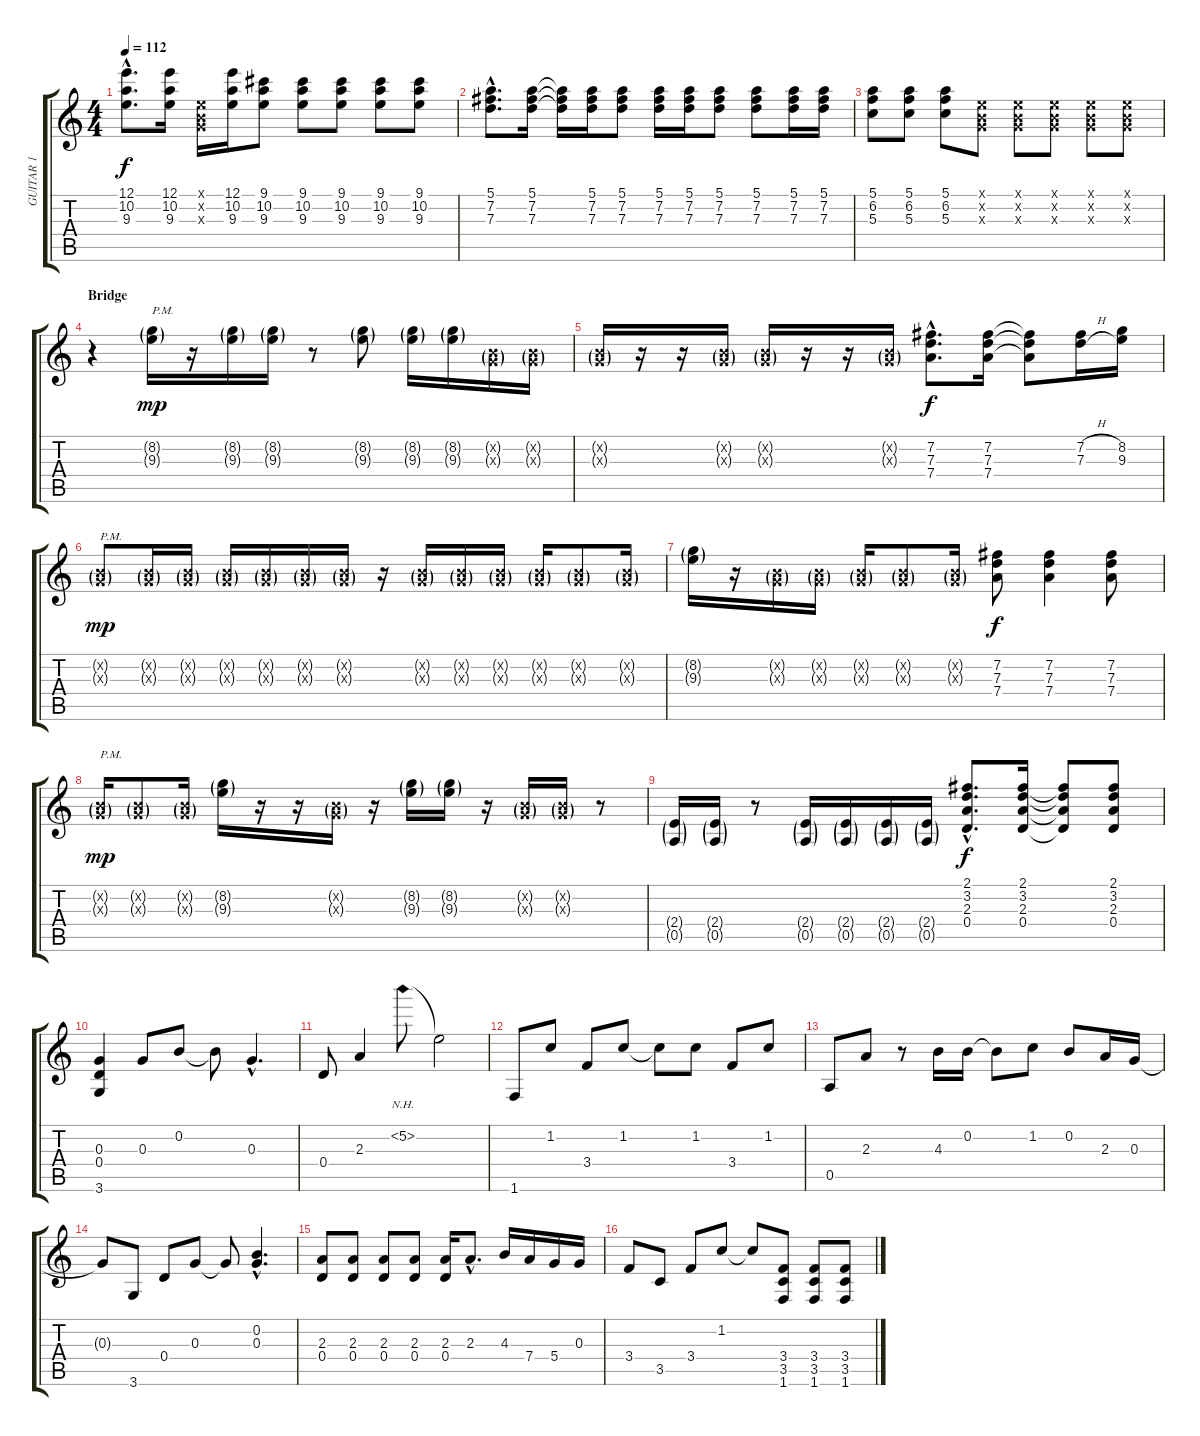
\track ("GUITAR 1" "GUITAR 1") {instrument distortionguitar}
\staff {score tabs}
\tuning (E4 B3 G3 D3 A2 E2) {hide}
\ts (4 4)
\tempo 112
\clef g2
\ks c
(12.1{hac} 10.2{hac} 9.3{hac}).8{d dy f} (12.1 10.2 9.3).16 (0.1{x} 0.2{x} 0.3{x}).16 (12.1 10.2 9.3).16 (9.1 10.2 9.3).8 (9.1 10.2 9.3).8 (9.1 10.2 9.3).8 (9.1 10.2 9.3).8 (9.1 10.2 9.3).8 |
(5.1{hac} 7.2{hac} 7.3{hac}).8{d} (5.1 7.2 7.3).16 (5.1{t} 7.2{t} 7.3{t}).16 (5.1 7.2 7.3).16 (5.1 7.2 7.3).8 (5.1 7.2 7.3).16 (5.1 7.2 7.3).16 (5.1 7.2 7.3).8 (5.1 7.2 7.3).8 (5.1 7.2 7.3).16 (5.1 7.2 7.3).16 |
(5.1 6.2 5.3).8 (5.1 6.2 5.3).8 (5.1 6.2 5.3).8 (0.1{x} 0.2{x} 0.3{x}).8 (0.1{x} 0.2{x} 0.3{x}).8 (0.1{x} 0.2{x} 0.3{x}).8 (0.1{x} 0.2{x} 0.3{x}).8 (0.1{x} 0.2{x} 0.3{x}).8 |
\section ("" "Bridge")
r.4 (8.2{g} 9.3{g}).16{txt "P.M." dy mp} r.16 (8.2{g} 9.3{g}).16 (8.2{g} 9.3{g}).16 r.8 (8.2{g} 9.3{g}).8 (8.2{g} 9.3{g}).16 (8.2{g} 9.3{g}).16 (0.2{g x} 0.3{g x}).16 (0.2{g x} 0.3{g x}).16 |
(0.2{g x} 0.3{g x}).16 r.16 r.16 (0.2{g x} 0.3{g x}).16 (0.2{g x} 0.3{g x}).16 r.16 r.16 (0.2{g x} 0.3{g x}).16 (7.2{hac} 7.3{hac} 7.4{hac}).8{d dy f} (7.2 7.3 7.4).16 (7.2{t} 7.3{t} 7.4{t}).8 (7.2{h} 7.3{h}).16 (8.2 9.3).16 |
(0.2{g x} 0.3{g x}).8{txt "P.M." dy mp} (0.2{g x} 0.3{g x}).16 (0.2{g x} 0.3{g x}).16 (0.2{g x} 0.3{g x}).16 (0.2{g x} 0.3{g x}).16 (0.2{g x} 0.3{g x}).16 (0.2{g x} 0.3{g x}).16 r.16 (0.2{g x} 0.3{g x}).16 (0.2{g x} 0.3{g x}).16 (0.2{g x} 0.3{g x}).16 (0.2{g x} 0.3{g x}).16 (0.2{g x} 0.3{g x}).8 (0.2{g x} 0.3{g x}).16 |
(8.2{g} 9.3{g}).16 r.16 (0.2{g x} 0.3{g x}).16 (0.2{g x} 0.3{g x}).16 (0.2{g x} 0.3{g x}).16 (0.2{g x} 0.3{g x}).8 (0.2{g x} 0.3{g x}).16 (7.2 7.3 7.4).8{dy f} (7.2 7.3 7.4).4 (7.2 7.3 7.4).8 |
(0.2{g x} 0.3{g x}).16{txt "P.M." dy mp} (0.2{g x} 0.3{g x}).8 (0.2{g x} 0.3{g x}).16 (8.2{g} 9.3{g}).16 r.16 r.16 (0.2{g x} 0.3{g x}).16 r.16 (8.2{g} 9.3{g}).16 (8.2{g} 9.3{g}).16 r.16 (0.2{g x} 0.3{g x}).16 (0.2{g x} 0.3{g x}).16 r.8 |
(2.4{g} 0.5{g}).16 (2.4{g} 0.5{g}).16 r.8 (2.4{g} 0.5{g}).16 (2.4{g} 0.5{g}).16 (2.4{g} 0.5{g}).16 (2.4{g} 0.5{g}).16 (2.1{hac} 3.2{hac} 2.3{hac} 0.4{hac}).8{d dy f} (2.1 3.2 2.3 0.4).16 (2.1{t} 3.2{t} 2.3{t} 0.4{t}).8 (2.1 3.2 2.3 0.4).8 |
(0.3 0.4 3.6).4 0.3.8 0.2.8 0.2{t}.8 0.3{hac}.4{d} |
0.4.8 2.3.4 5.2{nh}.8 5.2{t}.2 |
1.6.8 1.2.8 3.4.8 1.2.8 1.2{t}.8 1.2.8 3.4.8 1.2.8 |
0.5.8 2.3.8 r.8 4.3.16 0.2.16 0.2{t}.8 1.2.8 0.2.8 2.3.16 0.3.16 |
0.3{t}.8 3.6.8 0.4.8 0.3.8 0.3{t}.8 (0.2{hac} 0.3{hac}).4{d} |
(2.3 0.4).8 (2.3 0.4).8 (2.3 0.4).8 (2.3 0.4).8 (2.3 0.4).16 2.3{hac}.8{d} 4.3.16 7.4.16 5.4.16 0.3.16 |
3.4.8 3.5.8 3.4.8 1.2.8 1.2{t}.8 (3.4 3.5 1.6).8 (3.4 3.5 1.6).8 (3.4 3.5 1.6).8
